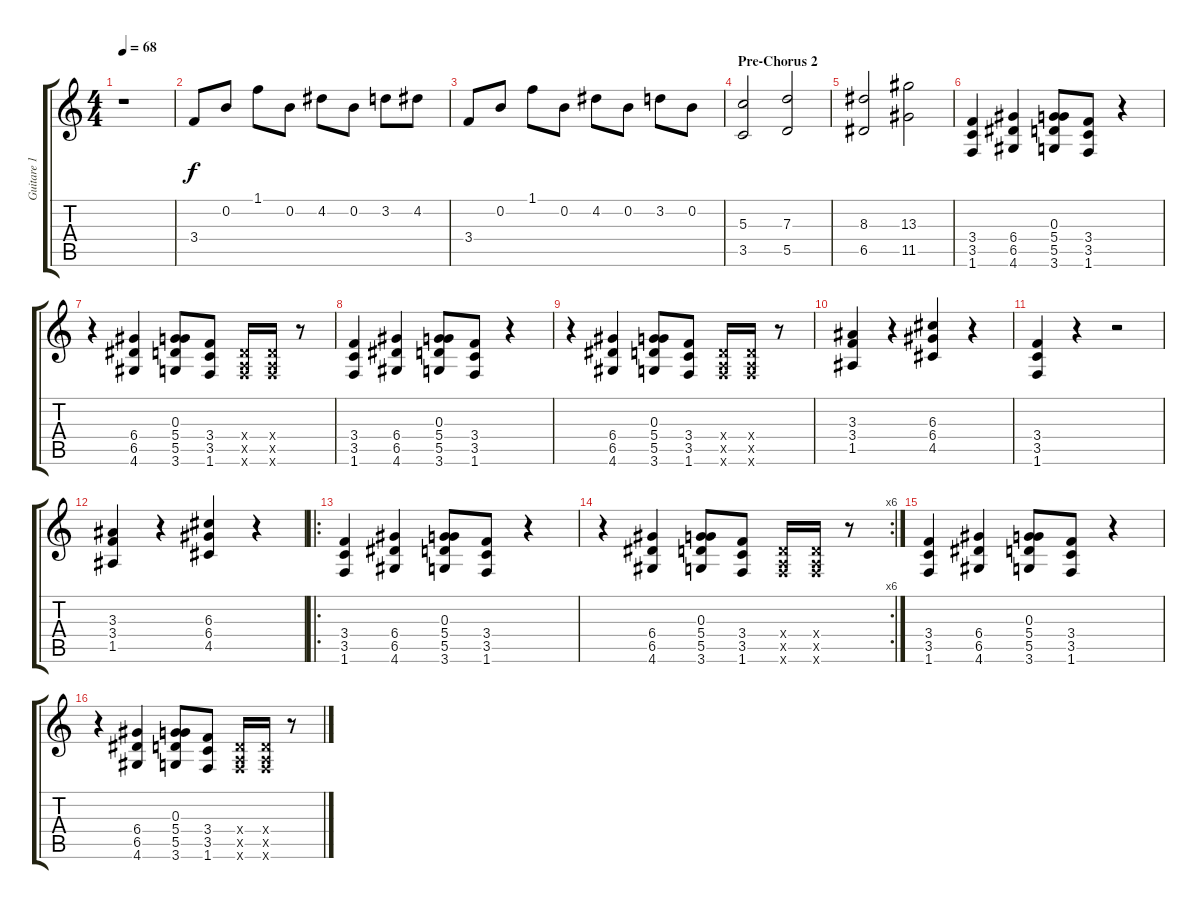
\track ("Guitare 1" "Guitare 1") {instrument distortionguitar}
\staff {score tabs}
\tuning (E4 B3 G3 D3 A2 E2) {hide}
\ts (4 4)
\tempo 68
\clef g2
\ks c
r.1{dy f} |
3.4.8 0.2.8 1.1.8 0.2.8 4.2.8 0.2.8 3.2.8 4.2.8 |
3.4.8 0.2.8 1.1.8 0.2.8 4.2.8 0.2.8 3.2.8 0.2.8 |
\section ("" "Pre-Chorus 2")
(5.3 3.5).2 (7.3 5.5).2 |
(8.3 6.5).2 (13.3 11.5).2 |
(3.4 3.5 1.6).4 (6.4 6.5 4.6).4 (0.3 5.4 5.5 3.6).8 (3.4 3.5 1.6).8 r.4 |
r.4 (6.4 6.5 4.6).4 (0.3 5.4 5.5 3.6).8 (3.4 3.5 1.6).8 (0.4{x} 0.5{x} 1.6{x}).16 (0.4{x} 0.5{x} 1.6{x}).16 r.8 |
(3.4 3.5 1.6).4 (6.4 6.5 4.6).4 (0.3 5.4 5.5 3.6).8 (3.4 3.5 1.6).8 r.4 |
r.4 (6.4 6.5 4.6).4 (0.3 5.4 5.5 3.6).8 (3.4 3.5 1.6).8 (0.4{x} 0.5{x} 1.6{x}).16 (0.4{x} 0.5{x} 1.6{x}).16 r.8 |
(3.3 3.4 1.5).4 r.4 (6.3 6.4 4.5).4 r.4 |
(3.4 3.5 1.6).4 r.4 r.2 |
(3.3 3.4 1.5).4 r.4 (6.3 6.4 4.5).4 r.4 |
\ro
(3.4 3.5 1.6).4 (6.4 6.5 4.6).4 (0.3 5.4 5.5 3.6).8 (3.4 3.5 1.6).8 r.4 |
\rc 6
r.4 (6.4 6.5 4.6).4 (0.3 5.4 5.5 3.6).8 (3.4 3.5 1.6).8 (0.4{x} 0.5{x} 1.6{x}).16 (0.4{x} 0.5{x} 1.6{x}).16 r.8 |
(3.4 3.5 1.6).4 (6.4 6.5 4.6).4 (0.3 5.4 5.5 3.6).8 (3.4 3.5 1.6).8 r.4 |
r.4 (6.4 6.5 4.6).4 (0.3 5.4 5.5 3.6).8 (3.4 3.5 1.6).8 (0.4{x} 0.5{x} 1.6{x}).16 (0.4{x} 0.5{x} 1.6{x}).16 r.8
